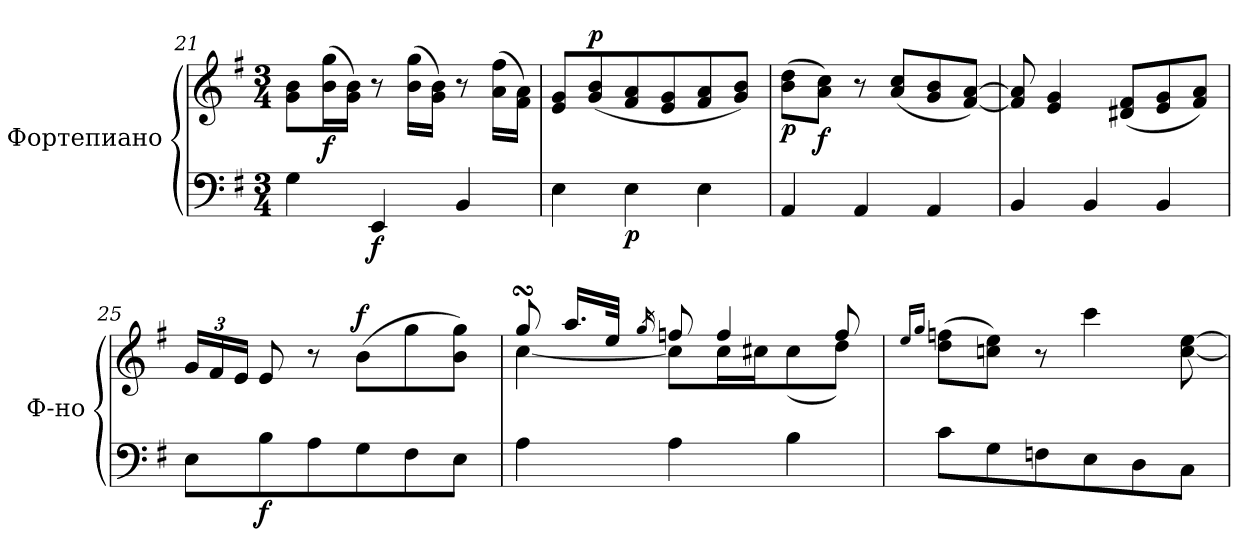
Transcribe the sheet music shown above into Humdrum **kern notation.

**kern	**kern	**dynam
*part1	*part1	*part1
*staff2	*staff1	*staff1/2
*I"Фортепиано	*	*
*I'Ф-но	*	*
*clefF4	*clefG2	*
*k[f#]	*k[f#]	*
*M3/4	*M3/4	*
=21	=21	=21
4G\	8g\ 8b\L	.
!	!	!LO:DY:b
.	(>16b\ 16gg\L	f
.	16g\ 16b\JJ)	.
!	!	!LO:DY:b=2
4EE/	8r	f
.	(>16b\ 16gg\LL	.
.	16g\ 16b\JJ)	.
4BB/	8r	.
.	(>16a\ 16ff#\LL	.
.	16f#\ 16a\JJ)	.
=22	=22	=22
4E\	8e/ 8g/L	.
!	!	!LO:DY:a
.	(<8g/ 8b/	p
!	!	!LO:DY:b=2
4E\	8f#/ 8a/	p
.	8e/ 8g/	.
4E\	8f#/ 8a/	.
.	8g/ 8b/J)	.
!!LO:LB:g=z
=23	=23	=23
!	!	!LO:DY:b
4AA/	(>8b\ 8dd\L	p
!	!	!LO:DY:b
.	8a\ 8cc\J)	f
4AA/	8r	.
.	(<8a/ 8cc/L	.
4AA/	8g/ 8b/	.
.	[8f#/ [8a/J)	.
=24	=24	=24
4BB/	8f#/] 8a/]	.
.	4e/ 4g/	.
4BB/	.	.
.	(<8d#X/ 8f#/L	.
4BB/	8e/ 8g/	.
.	8f#/ 8a/J)	.
=25	=25	=25
*	*Xbrackettup	*
8E\L	24g/LL	.
.	24f#/	.
.	24e/JJ	.
!	!	!LO:DY:b=2
8B\	8e/	f
8A\	8r	.
!	!	!LO:DY:a
8G\	(>8b\L	f
8F#\	8gg\	.
8E\J	8b\ 8gg\J)	.
=26	=26	=26
*	*^	*
4A\	8ggsSSs/	[4cc\	.
.	16.aa/LL	.	.
.	32ee/JJk	.	.
.	16qgg/	.	.
4A\	8ffn/	8cc\L]	.
.	4ff/	16cc\L	.
.	.	16cc#X\J	.
4B\	.	(<8cc#\	.
.	8ff/	8dd\J)	.
*	*v	*v	*
!!LO:LB:g=z
=27	=27	=27
.	16qee/LL	.
.	16qgg/JJ	.
8c\L	(>8dd\ 8ffn\L	.
8G\	8ccn\ 8ee\J)	.
8Fn\	8r	.
8E\	4ccc\	.
8D\	.	.
8C\J	[8cc\ [8ee\	.
=	=	=
*-	*-	*-
